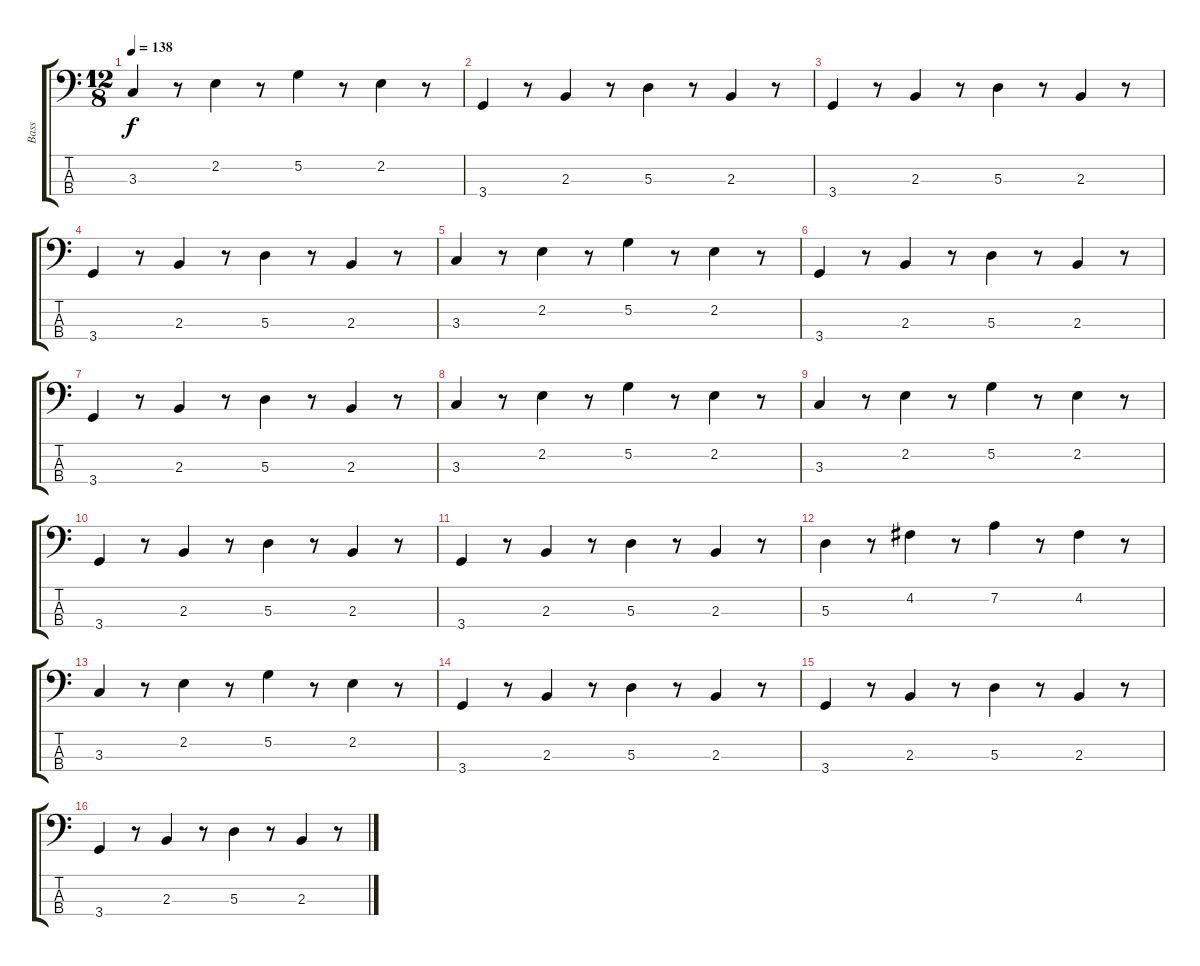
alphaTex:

\track ("Bass" "Bass") {instrument electricbassfinger}
\staff {score tabs}
\tuning (G2 D2 A1 E1) {hide}
\ts (12 8)
\tempo 138
\clef f4
\ks c
3.3.4{dy f} r.8 2.2.4 r.8 5.2.4 r.8 2.2.4 r.8 |
3.4.4 r.8 2.3.4 r.8 5.3.4 r.8 2.3.4 r.8 |
3.4.4 r.8 2.3.4 r.8 5.3.4 r.8 2.3.4 r.8 |
3.4.4 r.8 2.3.4 r.8 5.3.4 r.8 2.3.4 r.8 |
3.3.4 r.8 2.2.4 r.8 5.2.4 r.8 2.2.4 r.8 |
3.4.4 r.8 2.3.4 r.8 5.3.4 r.8 2.3.4 r.8 |
3.4.4 r.8 2.3.4 r.8 5.3.4 r.8 2.3.4 r.8 |
3.3.4 r.8 2.2.4 r.8 5.2.4 r.8 2.2.4 r.8 |
3.3.4 r.8 2.2.4 r.8 5.2.4 r.8 2.2.4 r.8 |
3.4.4 r.8 2.3.4 r.8 5.3.4 r.8 2.3.4 r.8 |
3.4.4 r.8 2.3.4 r.8 5.3.4 r.8 2.3.4 r.8 |
5.3.4 r.8 4.2.4 r.8 7.2.4 r.8 4.2.4 r.8 |
3.3.4 r.8 2.2.4 r.8 5.2.4 r.8 2.2.4 r.8 |
3.4.4 r.8 2.3.4 r.8 5.3.4 r.8 2.3.4 r.8 |
3.4.4 r.8 2.3.4 r.8 5.3.4 r.8 2.3.4 r.8 |
3.4.4 r.8 2.3.4 r.8 5.3.4 r.8 2.3.4 r.8
